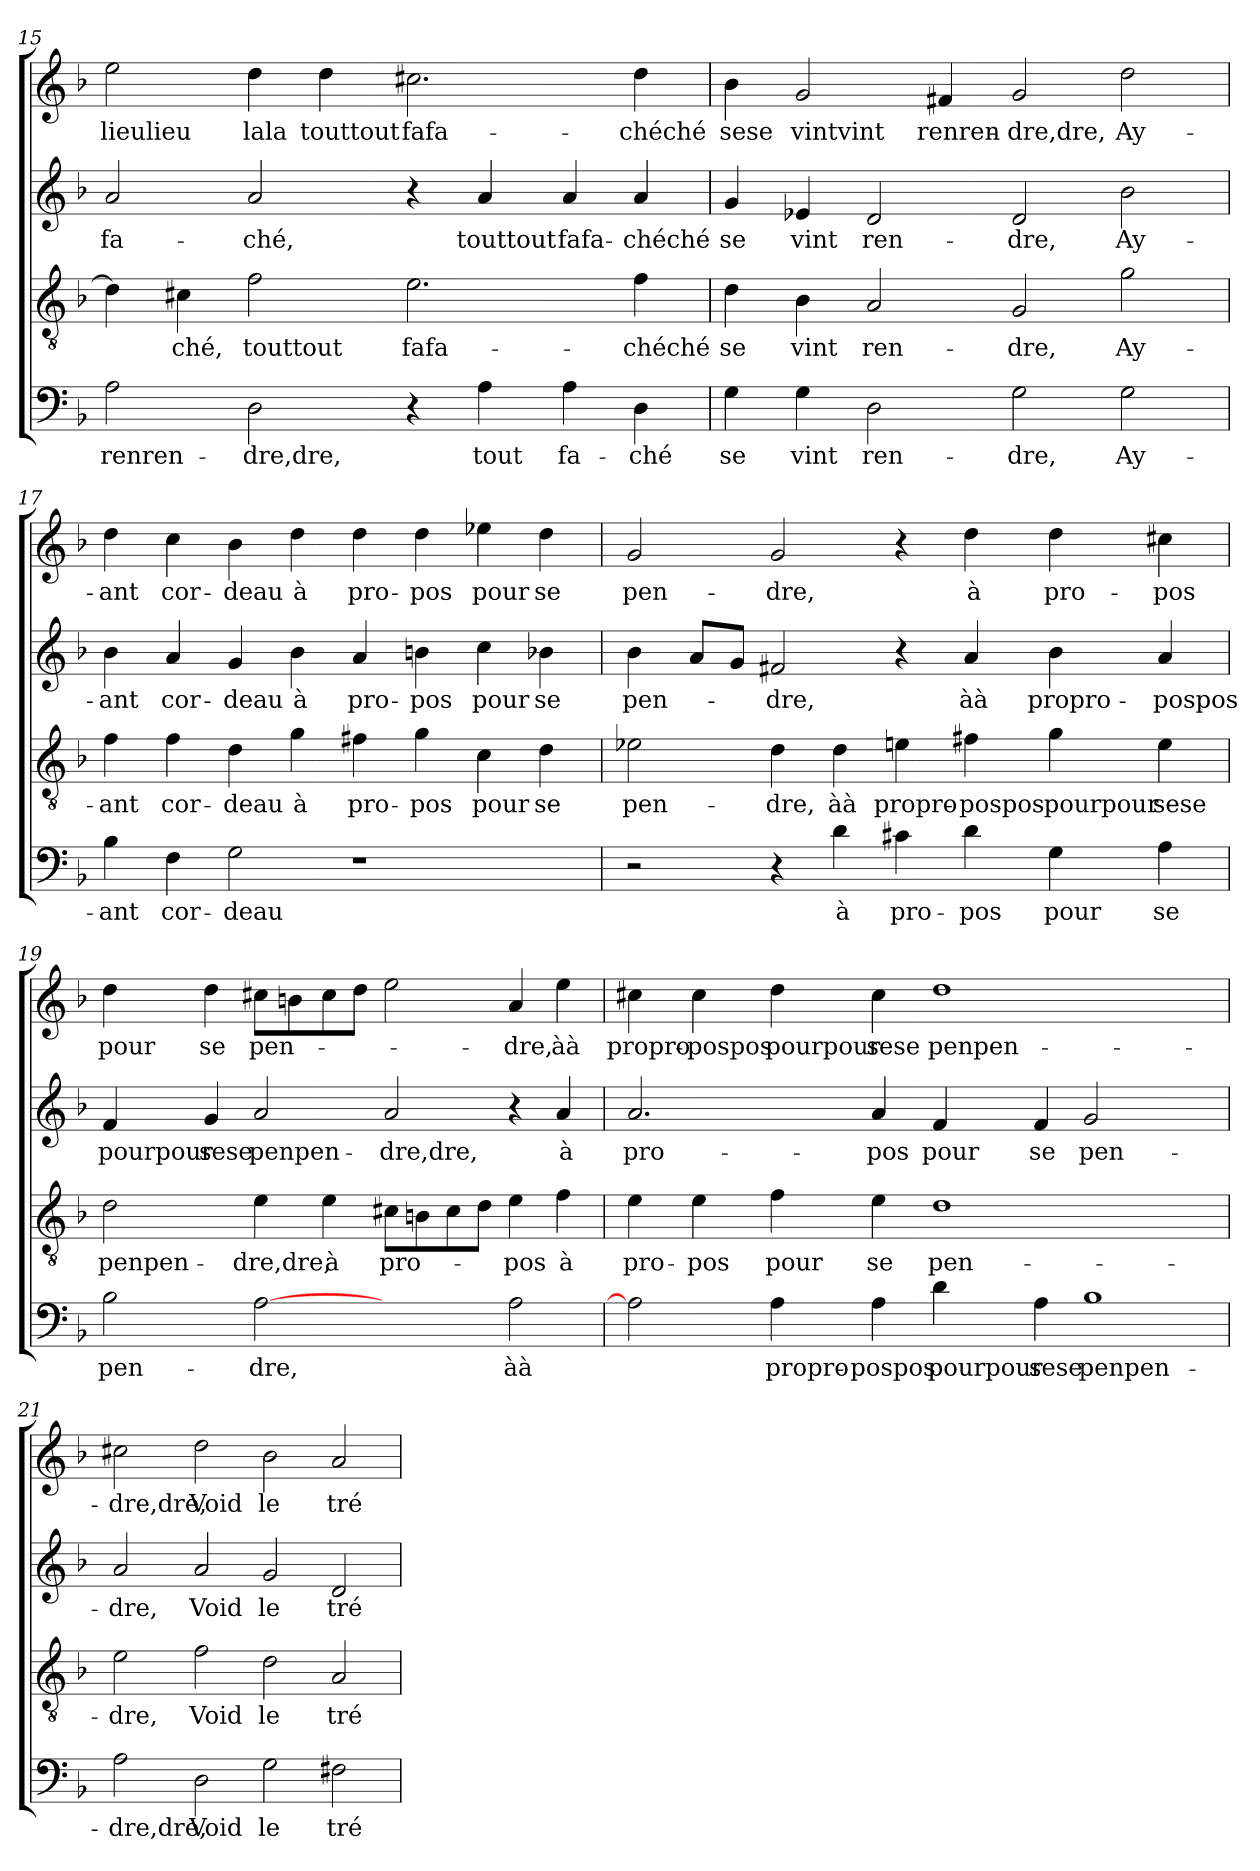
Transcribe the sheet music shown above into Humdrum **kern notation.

**kern	**text	**kern	**text	**kern	**text	**kern	**text
*part4	*part4	*part3	*part3	*part2	*part2	*part1	*part1
*staff4	*staff4	*staff3	*staff3	*staff2	*staff2	*staff1	*staff1
*clefF4	*	*clefGv2	*	*clefG2	*	*clefG2	*
*k[b-]	*	*k[b-]	*	*k[b-]	*	*k[b-]	*
=15	=15	=15	=15	=15	=15	=15	=15
2A	renren-	4d]	.	2a	fa-	2ee	lieulieu
.	.	4c#X	-ché,	.	.	.	.
2D	-dre,dre,	2f	touttout	2a	-ché,	4dd	lala
.	.	.	.	.	.	4dd	touttout
4r	.	2.e	fafa-	4r	.	2.cc#X	fafa-
4A	tout	.	.	4a	touttout	.	.
4A	fa-	.	.	4a	fafa-	.	.
4D	-ché	4f	-chéché	4a	-chéché	4dd	-chéché
!!LO:LB:g=z
=16	=16	=16	=16	=16	=16	=16	=16
4G	se	4d	se	4g	se	4b-	sese
4G	vint	4B-	vint	4e-X	vint	2g	vintvint
2D	ren-	2A	ren-	2d	ren-	.	.
.	.	.	.	.	.	4f#X	renren-
2G	-dre,	2G	-dre,	2d	-dre,	2g	-dre,dre,
2G	Ay-	2g	Ay-	2b-	Ay-	2dd	Ay-
=17	=17	=17	=17	=17	=17	=17	=17
4B-	-ant	4f	-ant	4b-	-ant	4dd	-ant
4F	cor-	4f	cor-	4a	cor-	4cc	cor-
2G	-deau	4d	-deau	4g	-deau	4b-	-deau
.	.	4g	à	4b-	à	4dd	à
1r	.	4f#X	pro-	4a	pro-	4dd	pro-
.	.	4g	-pos	4bn	-pos	4dd	-pos
.	.	4c	pour	4cc	pour	4ee-X	pour
.	.	4d	se	4b-X	se	4dd	se
=18	=18	=18	=18	=18	=18	=18	=18
2r	.	2e-X	pen-	4b-	pen-	2g	pen-
.	.	.	.	8aL	.	.	.
.	.	.	.	8gJ	.	.	.
4r	.	4d	-dre,	2f#X	-dre,	2g	-dre,
4d	à	4d	àà	.	.	.	.
4c#X	pro-	4en	propro-	4r	.	4r	.
4d	-pos	4f#X	-pospos	4a	àà	4dd	à
4G	pour	4g	pourpour	4b-	propro-	4dd	pro-
4A	se	4e	sese	4a	-pospos	4cc#X	-pos
!!LO:PB:g=z
=19	=19	=19	=19	=19	=19	=19	=19
2B-	pen-	2d	penpen-	4f	pourpour	4dd	pour
.	.	.	.	4g	sese	4dd	se
[2A	-dre,	4e	-dre,dre,	2a	penpen-	8cc#XL	pen-
.	.	.	.	.	.	8bn	.
.	.	4e	à	.	.	8cc#	.
.	.	.	.	.	.	8ddJ	.
2ryy	.	8c#XL	pro-	2a	-dre,dre,	2ee	.
.	.	8Bn	.	.	.	.	.
.	.	8c#	.	.	.	.	.
.	.	8dJ	.	.	.	.	.
2A	àà	4e	-pos	4r	.	4a	-dre,
.	.	4f	à	4a	à	4ee	àà
=20	=20	=20	=20	=20	=20	=20	=20
2A]	.	4e	pro-	2.a	pro-	4cc#X	propro-
.	.	4e	-pos	.	.	4cc#	-pospos
4A	propro-	4f	pour	.	.	4dd	pourpour
4A	-pospos	4e	se	4a	-pos	4cc#	sese
4d	pourpour	1d	pen-	4f	pour	1dd	penpen-
4A	sese	.	.	4f	se	.	.
1B-	penpen-	.	.	2g	pen-	.	.
.	.	2ryy	.	2ryy	.	2ryy	.
=21	=21	=21	=21	=21	=21	=21	=21
2A	-dre,dre,	2e	-dre,	2a	-dre,	2cc#X	-dre,dre,
2D	Void	2f	Void	2a	Void	2dd	Void
2G	le	2d	le	2g	le	2b-	le
2F#X	tré-	2A	tré-	2d	tré-	2a	tré-
=	=	=	=	=	=	=	=
*-	*-	*-	*-	*-	*-	*-	*-
